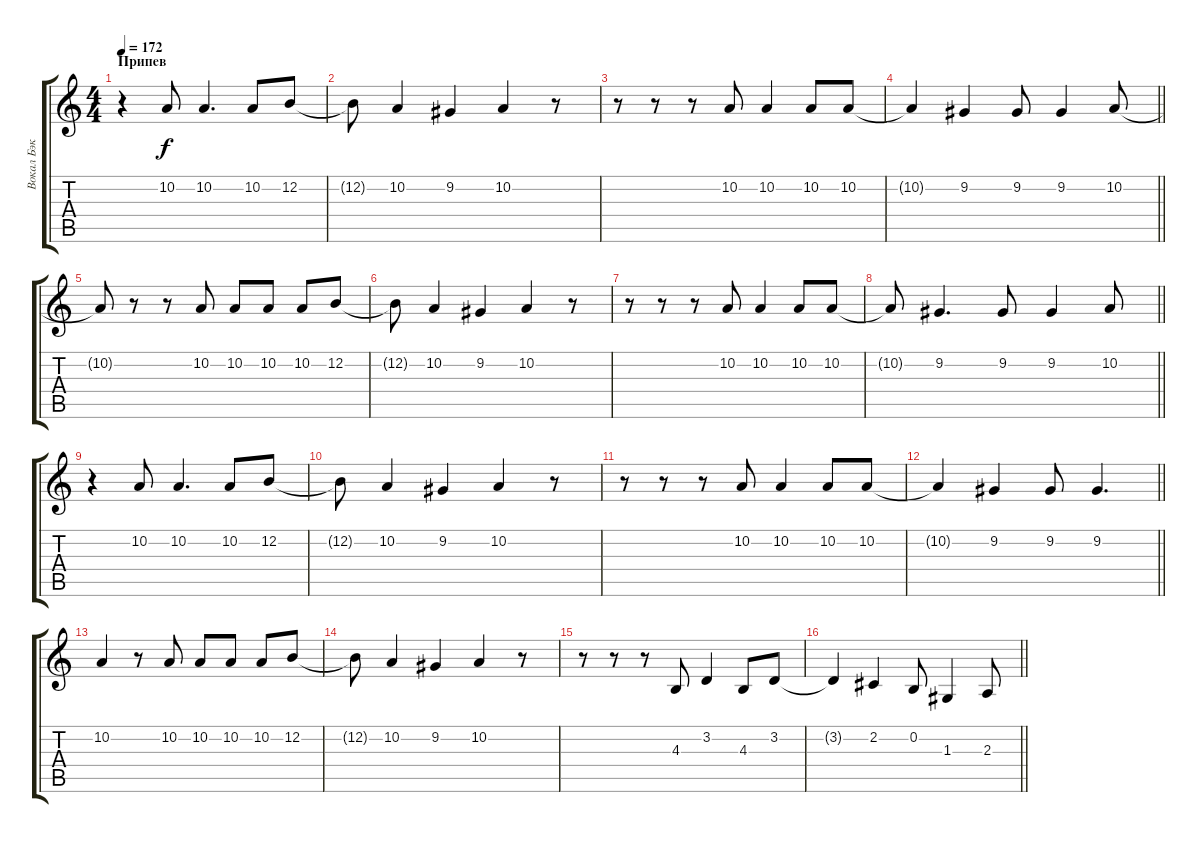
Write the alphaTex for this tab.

\track ("Вокал Бэк" "Вокал Бэк") {instrument tenorsax}
\staff {score tabs}
\tuning (E4 B3 G3 D3 A2 E2) {hide}
\ts (4 4)
\section ("" "Припев")
\tempo 172
\clef g2
\ks c
r.4{dy f} 10.2.8 10.2.4{d} 10.2.8 12.2.8 |
12.2{t}.8 10.2.4 9.2.4 10.2.4 r.8 |
r.8 r.8 r.8 10.2.8 10.2.4 10.2.8 10.2.8 |
\barLineRight lightlight
10.2{t}.4 9.2.4 9.2.8 9.2.4 10.2.8 |
10.2{t}.8 r.8 r.8 10.2.8 10.2.8 10.2.8 10.2.8 12.2.8 |
12.2{t}.8 10.2.4 9.2.4 10.2.4 r.8 |
r.8 r.8 r.8 10.2.8 10.2.4 10.2.8 10.2.8 |
\barLineRight lightlight
10.2{t}.8 9.2.4{d} 9.2.8 9.2.4 10.2.8 |
\section ("" "")
r.4 10.2.8 10.2.4{d} 10.2.8 12.2.8 |
12.2{t}.8 10.2.4 9.2.4 10.2.4 r.8 |
r.8 r.8 r.8 10.2.8 10.2.4 10.2.8 10.2.8 |
\barLineRight lightlight
10.2{t}.4 9.2.4 9.2.8 9.2.4{d} |
10.2.4 r.8 10.2.8 10.2.8 10.2.8 10.2.8 12.2.8 |
12.2{t}.8 10.2.4 9.2.4 10.2.4 r.8 |
r.8 r.8 r.8 4.3.8 3.2.4 4.3.8 3.2.8 |
\barLineRight lightlight
3.2{t}.4 2.2.4 0.2.8 1.3.4 2.3.8
